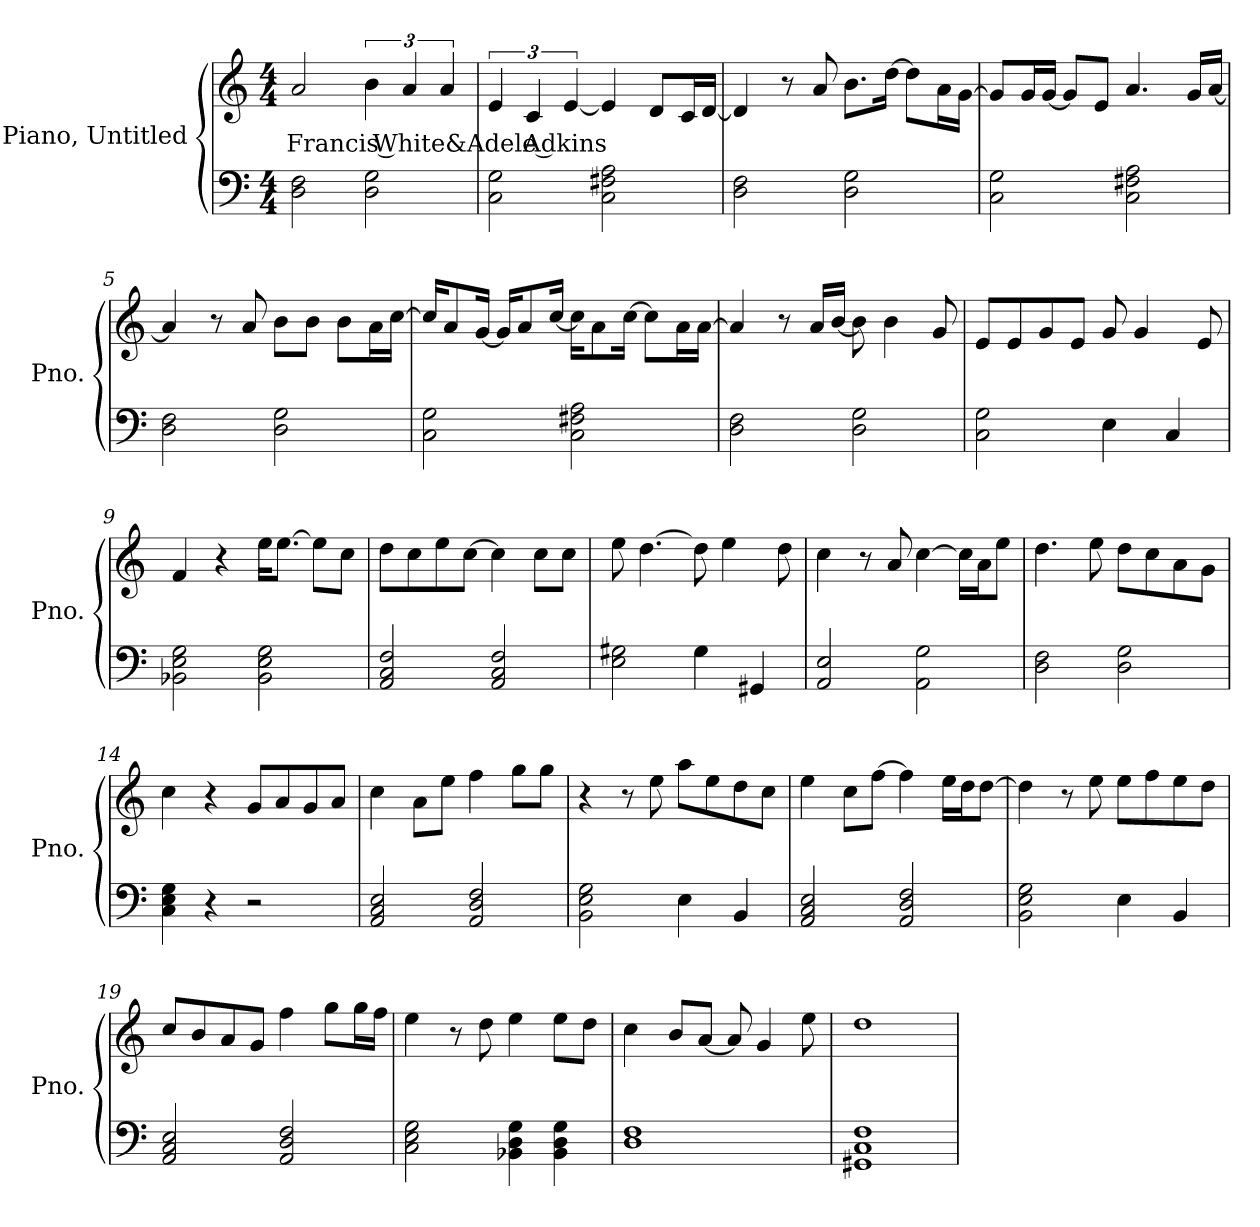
**kern	**kern	**text
*part2	*part1	*part1
*staff2	*staff1	*staff1
*I"Piano, Untitled	*I"Piano, Untitled	*
*I'Pno.	*I'Pno.	*
*clefF4	*clefG2	*
*k[]	*k[]	*
*M4/4	*M4/4	*
*MM80	*MM80	*
=1	=1	=1
!	!	!LO:LY:b
2D\ 2F\	2a/	Francis White&Adele Adkins
2D\ 2G\	6b\	.
.	6a/	.
.	6a/	.
=2	=2	=2
2C\ 2G\	6e/	.
.	6c/	.
.	[6e/	.
2C\ 2F#X\ 2A\	4e/]	.
.	8d/L	.
.	16c/L	.
.	[16d/JJ	.
=3	=3	=3
2D\ 2F\	4d/]	.
.	8r	.
.	8a/	.
2D\ 2G\	8.b\L	.
.	[16dd\Jk	.
.	8dd\L]	.
.	16a\L	.
.	[16g\JJ	.
!!LO:LB:g=z
=4	=4	=4
2C\ 2G\	8g/L]	.
.	16g/L	.
.	[16g/JJ	.
.	8g/L]	.
.	8e/J	.
2C\ 2F#X\ 2A\	4.a/	.
.	16g/LL	.
.	[16a/JJ	.
=5	=5	=5
2D\ 2F\	4a/]	.
.	8r	.
.	8a/	.
2D\ 2G\	8b\L	.
.	8b\J	.
.	8b\L	.
.	16a\L	.
.	[16cc\JJ	.
=6	=6	=6
2C\ 2G\	16cc/KL]	.
.	8a/	.
.	[16g/Jk	.
.	16g/KL]	.
.	8a/	.
.	[16cc/Jk	.
2C\ 2F#X\ 2A\	16cc\KL]	.
.	8a\	.
.	[16cc\Jk	.
.	8cc\L]	.
.	16a\L	.
.	[16a\JJ	.
=7	=7	=7
2D\ 2F\	4a/]	.
.	8r	.
.	16a/LL	.
.	[16b/JJ	.
2D\ 2G\	8b\]	.
.	4b\	.
.	8g/	.
!!LO:LB:g=z
=8	=8	=8
2C\ 2G\	8e/L	.
.	8e/	.
.	8g/	.
.	8e/J	.
4E\	8g/	.
.	4g/	.
4C/	.	.
.	8e/	.
=9	=9	=9
2BB-X\ 2E\ 2G\	4f/	.
.	4r	.
2BB-\ 2E\ 2G\	16ee\KL	.
.	[8.ee\J	.
.	8ee\L]	.
.	8cc\J	.
=10	=10	=10
2AA/ 2C/ 2F/	8dd\L	.
.	8cc\	.
.	8ee\	.
.	[8cc\J	.
2AA/ 2C/ 2F/	4cc\]	.
.	8cc\L	.
.	8cc\J	.
=11	=11	=11
2E\ 2G#X\	8ee\	.
.	[4.dd\	.
4G#\	8dd\]	.
.	4ee\	.
4GG#X/	.	.
.	8dd\	.
=12	=12	=12
2AA/ 2E/	4cc\	.
.	8r	.
.	8a/	.
2AA\ 2G\	[4cc\	.
.	16cc\LL]	.
.	16a\J	.
.	8ee\J	.
!!LO:LB:g=z
=13	=13	=13
2D\ 2F\	4.dd\	.
.	8ee\	.
2D\ 2G\	8dd\L	.
.	8cc\	.
.	8a\	.
.	8g\J	.
=14	=14	=14
4C\ 4E\ 4G\	4cc\	.
4r	4r	.
2r	8g/L	.
.	8a/	.
.	8g/	.
.	8a/J	.
=15	=15	=15
2AA/ 2C/ 2E/	4cc\	.
.	8a\L	.
.	8ee\J	.
2AA/ 2D/ 2F/	4ff\	.
.	8gg\L	.
.	8gg\J	.
=16	=16	=16
2BB\ 2E\ 2G\	4r	.
.	8r	.
.	8ee\	.
4E\	8aa\L	.
.	8ee\	.
4BB/	8dd\	.
.	8cc\J	.
=17	=17	=17
2AA/ 2C/ 2E/	4ee\	.
.	8cc\L	.
.	[8ff\J	.
2AA/ 2D/ 2F/	4ff\]	.
.	16ee\LL	.
.	16dd\J	.
.	[8dd\J	.
=18	=18	=18
2BB\ 2E\ 2G\	4dd\]	.
.	8r	.
.	8ee\	.
4E\	8ee\L	.
.	8ff\	.
4BB/	8ee\	.
.	8dd\J	.
!!LO:LB:g=z
=19	=19	=19
2AA/ 2C/ 2E/	8cc/L	.
.	8b/	.
.	8a/	.
.	8g/J	.
2AA/ 2D/ 2F/	4ff\	.
.	8gg\L	.
.	16gg\L	.
.	16ff\JJ	.
=20	=20	=20
2C\ 2E\ 2G\	4ee\	.
.	8r	.
.	8dd\	.
4BB-X\ 4D\ 4G\	4ee\	.
4BB-\ 4D\ 4G\	8ee\L	.
.	8dd\J	.
=21	=21	=21
1D 1F	4cc\	.
.	8b/L	.
.	[8a/J	.
.	8a/]	.
.	4g/	.
.	8ee\	.
=22	=22	=22
1GG#X 1C 1F	1dd	.
=	=	=
*-	*-	*-
